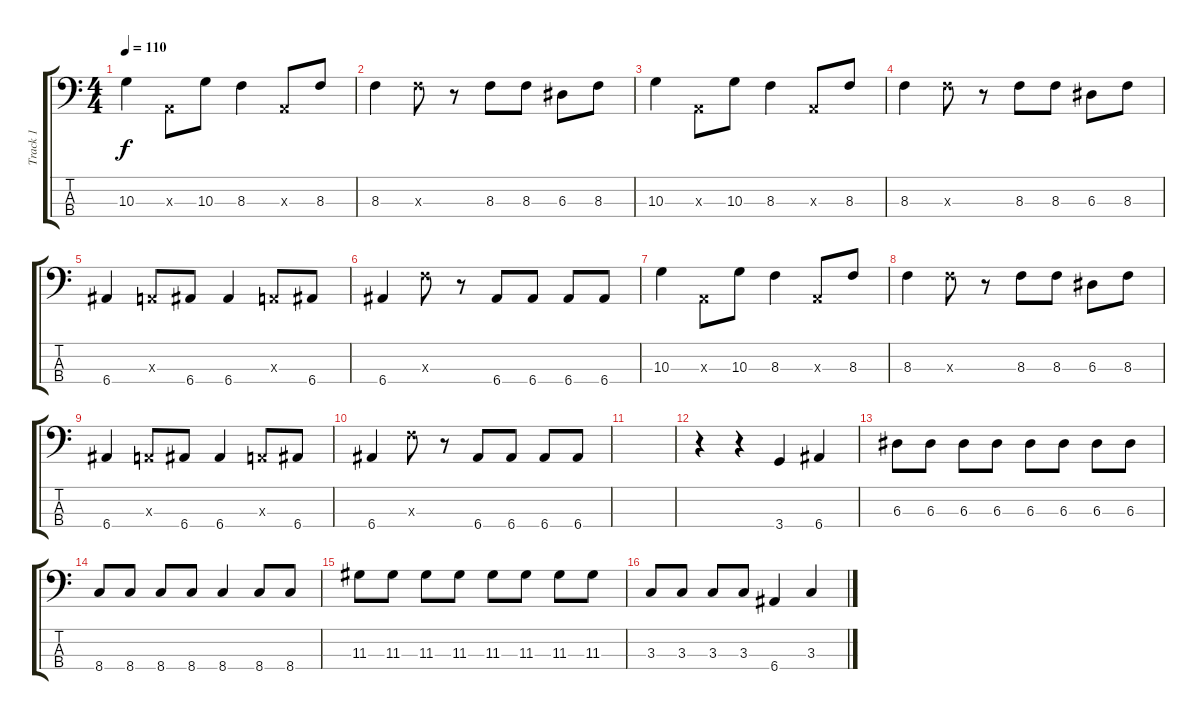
\track ("Track 1" "Track 1") {instrument electricbassfinger}
\staff {score tabs}
\tuning (G2 D2 A1 E1) {hide}
\ts (4 4)
\tempo 110
\clef f4
\ks c
10.3.4{dy f} 0.3{x}.8 10.3.8 8.3.4 0.3{x}.8 8.3.8 |
8.3.4 8.3{x}.8 r.8 8.3.8 8.3.8 6.3.8 8.3.8 |
10.3.4 0.3{x}.8 10.3.8 8.3.4 0.3{x}.8 8.3.8 |
8.3.4 8.3{x}.8 r.8 8.3.8 8.3.8 6.3.8 8.3.8 |
6.4.4 0.3{x}.8 6.4.8 6.4.4 0.3{x}.8 6.4.8 |
6.4.4 8.3{x}.8 r.8 6.4.8 6.4.8 6.4.8 6.4.8 |
10.3.4 0.3{x}.8 10.3.8 8.3.4 0.3{x}.8 8.3.8 |
8.3.4 8.3{x}.8 r.8 8.3.8 8.3.8 6.3.8 8.3.8 |
6.4.4 0.3{x}.8 6.4.8 6.4.4 0.3{x}.8 6.4.8 |
6.4.4 8.3{x}.8 r.8 6.4.8 6.4.8 6.4.8 6.4.8 |
|
r.4 r.4 3.4.4 6.4.4 |
6.3.8 6.3.8 6.3.8 6.3.8 6.3.8 6.3.8 6.3.8 6.3.8 |
8.4.8 8.4.8 8.4.8 8.4.8 8.4.4 8.4.8 8.4.8 |
11.3.8 11.3.8 11.3.8 11.3.8 11.3.8 11.3.8 11.3.8 11.3.8 |
3.3.8 3.3.8 3.3.8 3.3.8 6.4.4 3.3.4
